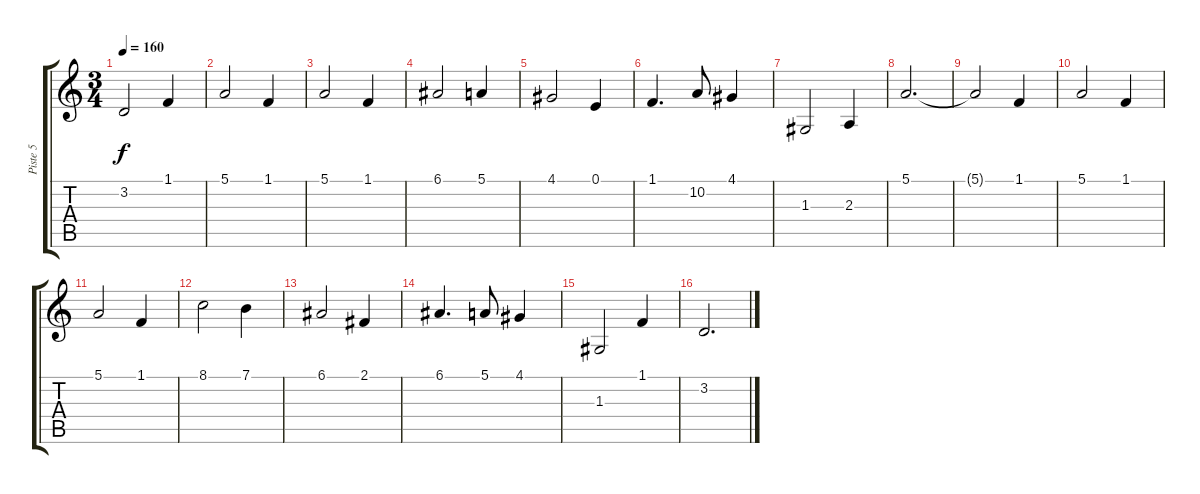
\track ("Piste 5" "Piste 5") {instrument churchorgan}
\staff {score tabs}
\tuning (E4 B3 G3 D3 A2 E2) {hide}
\ts (3 4)
\tempo 160
\clef g2
\ks c
3.2{t}.2{dy f} 1.1.4 |
5.1.2 1.1.4 |
5.1.2 1.1.4 |
6.1.2 5.1.4 |
4.1.2 0.1.4 |
1.1.4{d} 10.2.8 4.1.4 |
1.3.2 2.3.4 |
5.1.2{d} |
5.1{t}.2 1.1.4 |
5.1.2 1.1.4 |
5.1.2 1.1.4 |
8.1.2 7.1.4 |
6.1.2 2.1.4 |
6.1.4{d} 5.1.8 4.1.4 |
1.3.2 1.1.4 |
3.2.2{d}
